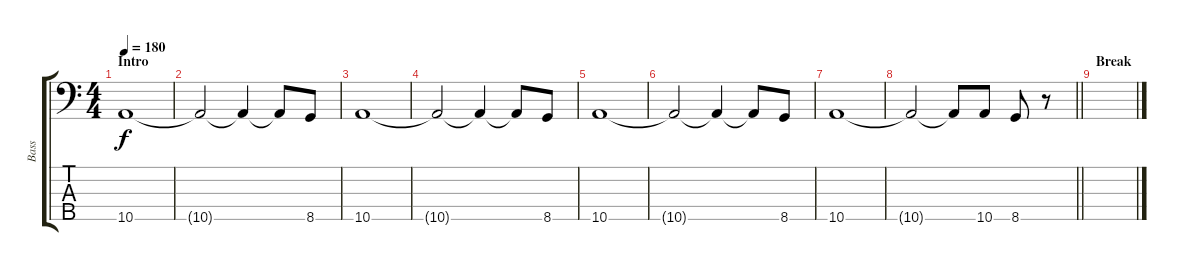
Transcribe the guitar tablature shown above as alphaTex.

\track ("Bass" "Bass") {instrument electricbassfinger}
\staff {score tabs}
\tuning (G2 D2 A1 E1 B0) {hide}
\ts (4 4)
\section ("" "Intro")
\tempo 180
\clef f4
\ks c
10.5.1{dy f} |
10.5{t}.2 10.5{t}.4 10.5{t}.8 8.5.8 |
10.5.1 |
10.5{t}.2 10.5{t}.4 10.5{t}.8 8.5.8 |
10.5.1 |
10.5{t}.2 10.5{t}.4 10.5{t}.8 8.5.8 |
10.5.1 |
\barLineRight lightlight
10.5{t}.2 10.5{t}.8 10.5.8 8.5.8 r.8 |
\section ("" "Break")
